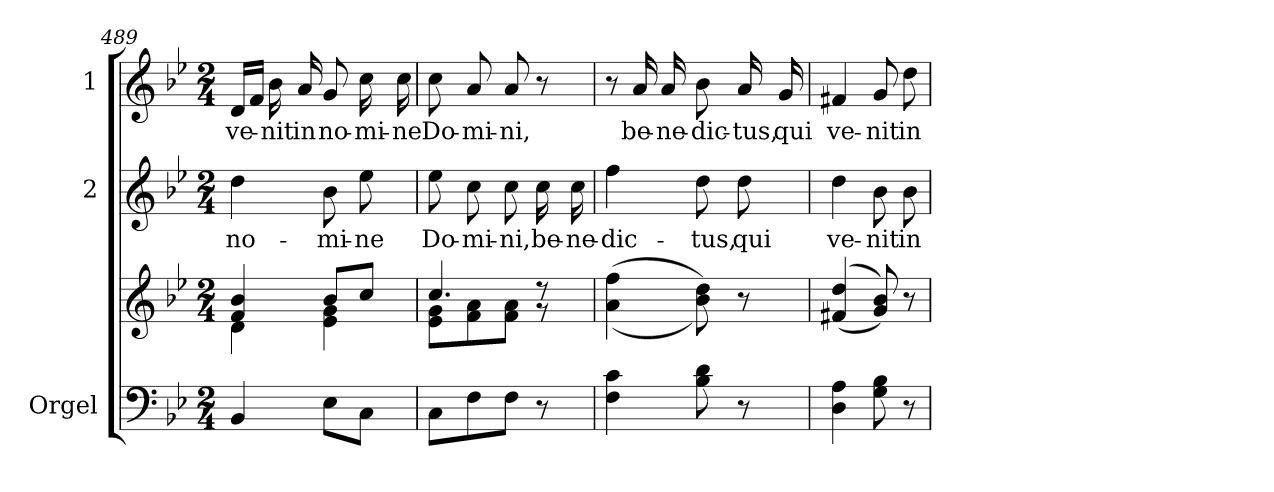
**kern	**kern	**kern	**text	**kern	**text
*part3	*part3	*part2	*part2	*part1	*part1
*staff4	*staff3	*staff2	*staff2	*staff1	*staff1
*I"Orgel	*	*I"2	*	*I"1	*
*I'Org.	*	*	*	*	*
*clefF4	*clefG2	*clefG2	*	*clefG2	*
*k[b-e-]	*k[b-e-]	*k[b-e-]	*	*k[b-e-]	*
*B-:	*B-:	*B-:	*	*B-:	*
*M2/4	*M2/4	*M2/4	*	*M2/4	*
=489	=489	=489	=489	=489	=489
*	*^	*	*	*	*
!	!	!	!	!LO:LY:b	!	!LO:LY:b
4BB-/	4f/ 4b-/	4d\	4dd\	no-	16d/LL	ve-
.	.	.	.	.	16f/JJ	.
!	!	!	!	!	!	!LO:LY:b
.	.	.	.	.	16b-\	-nit
!	!	!	!	!	!	!LO:LY:b
.	.	.	.	.	16a/	in
!	!	!	!	!LO:LY:b	!	!LO:LY:b
8E-\L	8b-/L	4e-\ 4g\	8b-\	-mi-	8g/	no-
!	!	!	!	!LO:LY:b	!	!LO:LY:b
8C\J	8cc/J	.	8ee-\	-ne	16cc\	-mi-
!	!	!	!	!	!	!LO:LY:b
.	.	.	.	.	16cc\	-ne
!!LO:PB:g=z
=490	=490	=490	=490	=490	=490	=490
!	!	!	!	!LO:LY:b	!	!LO:LY:b
8C\L	4.cc/	8e-\ 8g\L	8ee-\	Do-	8cc\	Do-
!	!	!	!	!LO:LY:b	!	!LO:LY:b
8F\	.	8f\ 8a\	8cc\	-mi-	8a/	-mi-
!	!	!	!	!LO:LY:b	!	!LO:LY:b
8F\J	.	8f\ 8a\J	8cc\	-ni,	8a/	-ni,
!	!	!	!	!LO:LY:b	!	!
8r	8r	8r	16cc\	be-	8r	.
!	!	!	!	!LO:LY:b	!	!
.	.	.	16cc\	-ne-	.	.
*	*v	*v	*	*	*	*
=491	=491	=491	=491	=491	=491
!	!	!	!LO:LY:b	!	!
4F\ 4c\	(>(4a\ 4ff\	4ff\	-dic-	8r	.
!	!	!	!	!	!LO:LY:b
.	.	.	.	16a/	be-
!	!	!	!	!	!LO:LY:b
.	.	.	.	16a/	-ne-
!	!	!	!LO:LY:b	!	!LO:LY:b
8B-\ 8d\	8b-\ 8dd\))	8dd\	-tus,	8b-\	-dic-
!	!	!	!LO:LY:b	!	!LO:LY:b
8r	8r	8dd\	qui	16a/	-tus,
!	!	!	!	!	!LO:LY:b
.	.	.	.	16g/	qui
=492	=492	=492	=492	=492	=492
!	!	!	!LO:LY:b	!	!LO:LY:b
4D\ 4A\	((<4f#X/ 4dd/	4dd\	ve-	4f#X/	ve-
!	!	!	!LO:LY:b	!	!LO:LY:b
8G\ 8B-\	8g/ 8b-/))	8b-\	-nit	8g/	-nit
!	!	!	!LO:LY:b	!	!LO:LY:b
8r	8r	8b-\	in	8dd\	in
=	=	=	=	=	=
*-	*-	*-	*-	*-	*-
